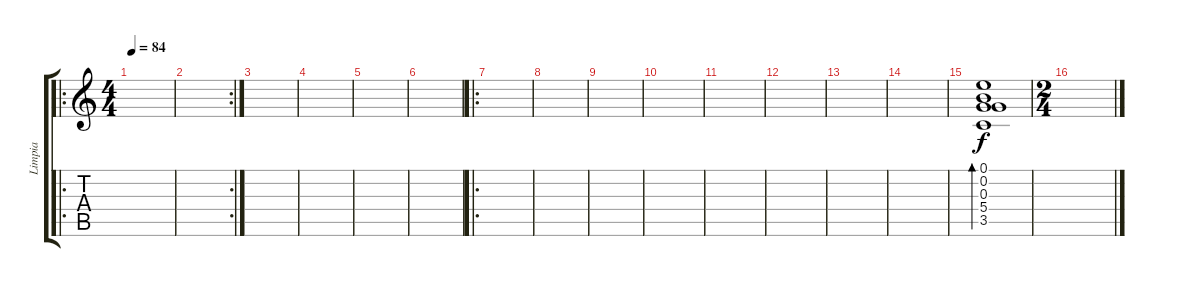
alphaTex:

\track ("Limpia" "Limpia") {instrument electricguitarclean}
\staff {score tabs}
\tuning (E4 B3 G3 D3 A2 E2) {hide}
\ro
\ts (4 4)
\tempo 84
\clef g2
\ks c
|
\rc 2
|
|
|
|
|
\ro
|
|
|
|
|
|
|
|
(0.1 0.2 0.3 5.4 3.5).1{bd 240} |
\ts (2 4)
